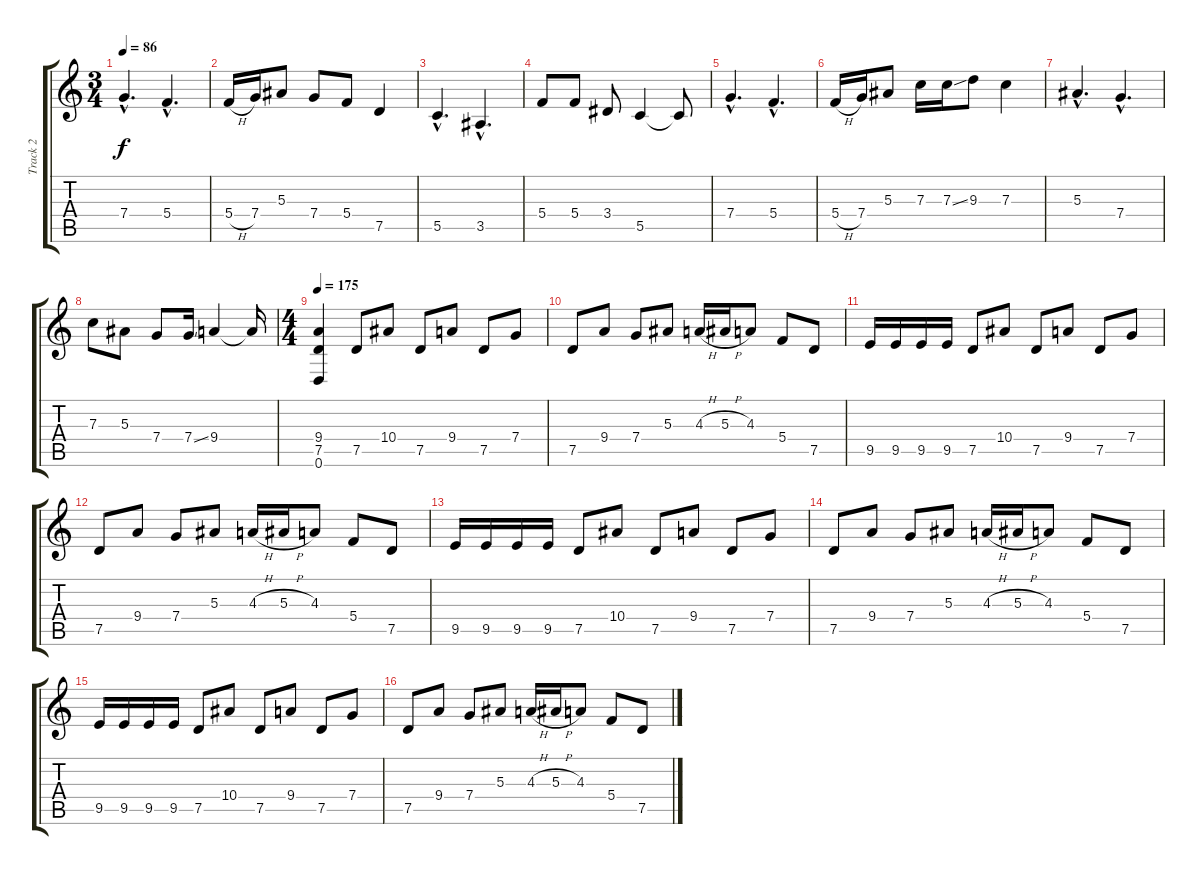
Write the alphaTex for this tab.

\track ("Track 2" "Track 2") {instrument distortionguitar}
\staff {score tabs}
\tuning (D4 A3 F3 C3 G2 D2) {hide}
\ts (3 4)
\tempo 86
\clef g2
\ks c
7.4{hac}.4{d dy f instrument acousticguitarsteel} 5.4{hac}.4{d} |
5.4{h}.16 7.4.16 5.3.8 7.4.8 5.4.8 7.5.4 |
5.5{hac}.4{d} 3.5{hac}.4{d} |
5.4.8 5.4.8 3.4.8 5.5.4 5.5{t}.8 |
7.4{hac}.4{d} 5.4{hac}.4{d} |
5.4{h}.16 7.4.16 5.3.8 7.3.16 7.3{ss}.16 9.3.8 7.3.4 |
5.3{hac}.4{d} 7.4{hac}.4{d} |
7.3.8 5.3.8 7.4.8 7.4{ss}.16 9.4.4 9.4{t}.16 |
\ts (4 4)
\tempo 175
(9.4 7.5 0.6).4{instrument distortionguitar} 7.5.8 10.4.8 7.5.8 9.4.8 7.5.8 7.4.8 |
7.5.8 9.4.8 7.4.8 5.3.8 4.3{h}.16 5.3{h}.16 4.3.8 5.4.8 7.5.8 |
9.5.16 9.5.16 9.5.16 9.5.16 7.5.8 10.4.8 7.5.8 9.4.8 7.5.8 7.4.8 |
7.5.8 9.4.8 7.4.8 5.3.8 4.3{h}.16 5.3{h}.16 4.3.8 5.4.8 7.5.8 |
9.5.16 9.5.16 9.5.16 9.5.16 7.5.8 10.4.8 7.5.8 9.4.8 7.5.8 7.4.8 |
7.5.8 9.4.8 7.4.8 5.3.8 4.3{h}.16 5.3{h}.16 4.3.8 5.4.8 7.5.8 |
9.5.16 9.5.16 9.5.16 9.5.16 7.5.8 10.4.8 7.5.8 9.4.8 7.5.8 7.4.8 |
7.5.8 9.4.8 7.4.8 5.3.8 4.3{h}.16 5.3{h}.16 4.3.8 5.4.8 7.5.8
